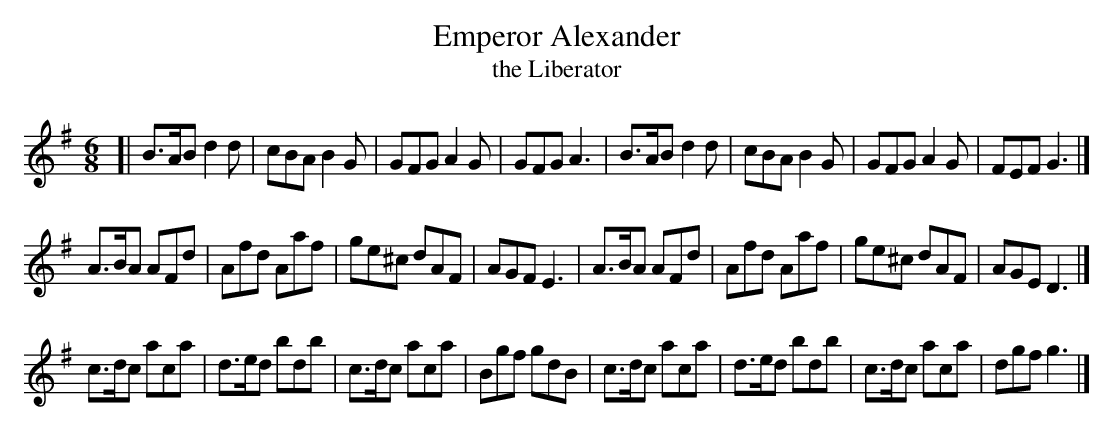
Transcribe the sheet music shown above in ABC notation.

X:1
T: Emperor Alexander
T: the Liberator
M: 6/8
L: 1/8
K: G
[|\
B>AB d2d | cBA B2G | GFG A2G | GFG A3 |\
B>AB d2d | cBA B2G | GFG A2G | FEF G3 |]
A>BA AFd | Afd Aaf | ge^c dAF | AGF E3 |\
A>BA AFd | Afd Aaf | ge^c dAF | AGE D3 |]
c>dc aca | d>ed bdb | c>dc aca | Bgf gdB |\
c>dc aca | d>ed bdb | c>dc aca | dgf g3 |]
